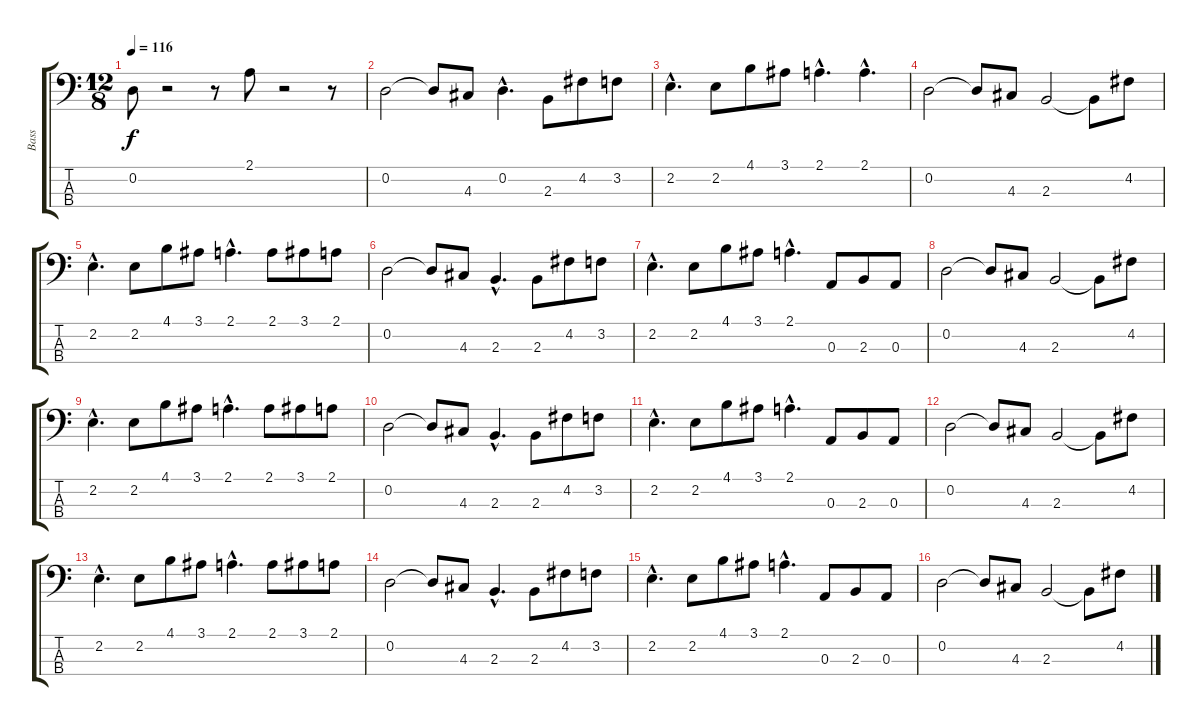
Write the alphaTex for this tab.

\track ("Bass" "Bass") {instrument electricbassfinger}
\staff {score tabs}
\tuning (G2 D2 A1 E1) {hide}
\ts (12 8)
\tempo 116
\clef f4
\ks c
0.2.8{dy f} r.2 r.8 2.1.8 r.2 r.8 |
0.2.2 0.2{t}.8 4.3.8 0.2{hac}.4{d} 2.3.8 4.2.8 3.2.8 |
2.2{hac}.4{d} 2.2.8 4.1.8 3.1.8 2.1{hac}.4{d} 2.1{hac}.4{d} |
0.2.2 0.2{t}.8 4.3.8 2.3.2 2.3{t}.8 4.2.8 |
2.2{hac}.4{d} 2.2.8 4.1.8 3.1.8 2.1{hac}.4{d} 2.1.8 3.1.8 2.1.8 |
0.2.2 0.2{t}.8 4.3.8 2.3{hac}.4{d} 2.3.8 4.2.8 3.2.8 |
2.2{hac}.4{d} 2.2.8 4.1.8 3.1.8 2.1{hac}.4{d} 0.3.8 2.3.8 0.3.8 |
0.2.2 0.2{t}.8 4.3.8 2.3.2 2.3{t}.8 4.2.8 |
2.2{hac}.4{d} 2.2.8 4.1.8 3.1.8 2.1{hac}.4{d} 2.1.8 3.1.8 2.1.8 |
0.2.2 0.2{t}.8 4.3.8 2.3{hac}.4{d} 2.3.8 4.2.8 3.2.8 |
2.2{hac}.4{d} 2.2.8 4.1.8 3.1.8 2.1{hac}.4{d} 0.3.8 2.3.8 0.3.8 |
0.2.2 0.2{t}.8 4.3.8 2.3.2 2.3{t}.8 4.2.8 |
2.2{hac}.4{d} 2.2.8 4.1.8 3.1.8 2.1{hac}.4{d} 2.1.8 3.1.8 2.1.8 |
0.2.2 0.2{t}.8 4.3.8 2.3{hac}.4{d} 2.3.8 4.2.8 3.2.8 |
2.2{hac}.4{d} 2.2.8 4.1.8 3.1.8 2.1{hac}.4{d} 0.3.8 2.3.8 0.3.8 |
0.2.2 0.2{t}.8 4.3.8 2.3.2 2.3{t}.8 4.2.8
